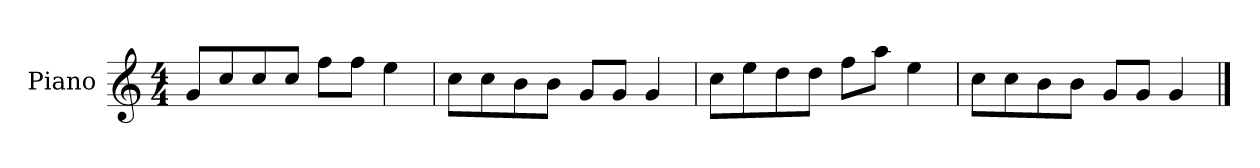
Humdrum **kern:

**kern
*part1
*staff1
*I"Piano
*I'P-no
*clefG2
*k[]
*M4/4
*MM90
=1
8g/L
8cc/
8cc/
8cc/J
8ff\L
8ff\J
4ee\
=2
8cc\L
8cc\
8b\
8b\J
8g/L
8g/J
4g/
=3
8cc\L
8ee\
8dd\
8dd\J
8ff\L
8aa\J
4ee\
=4
8cc\L
8cc\
8b\
8b\J
8g/L
8g/J
4g/
==
*-
